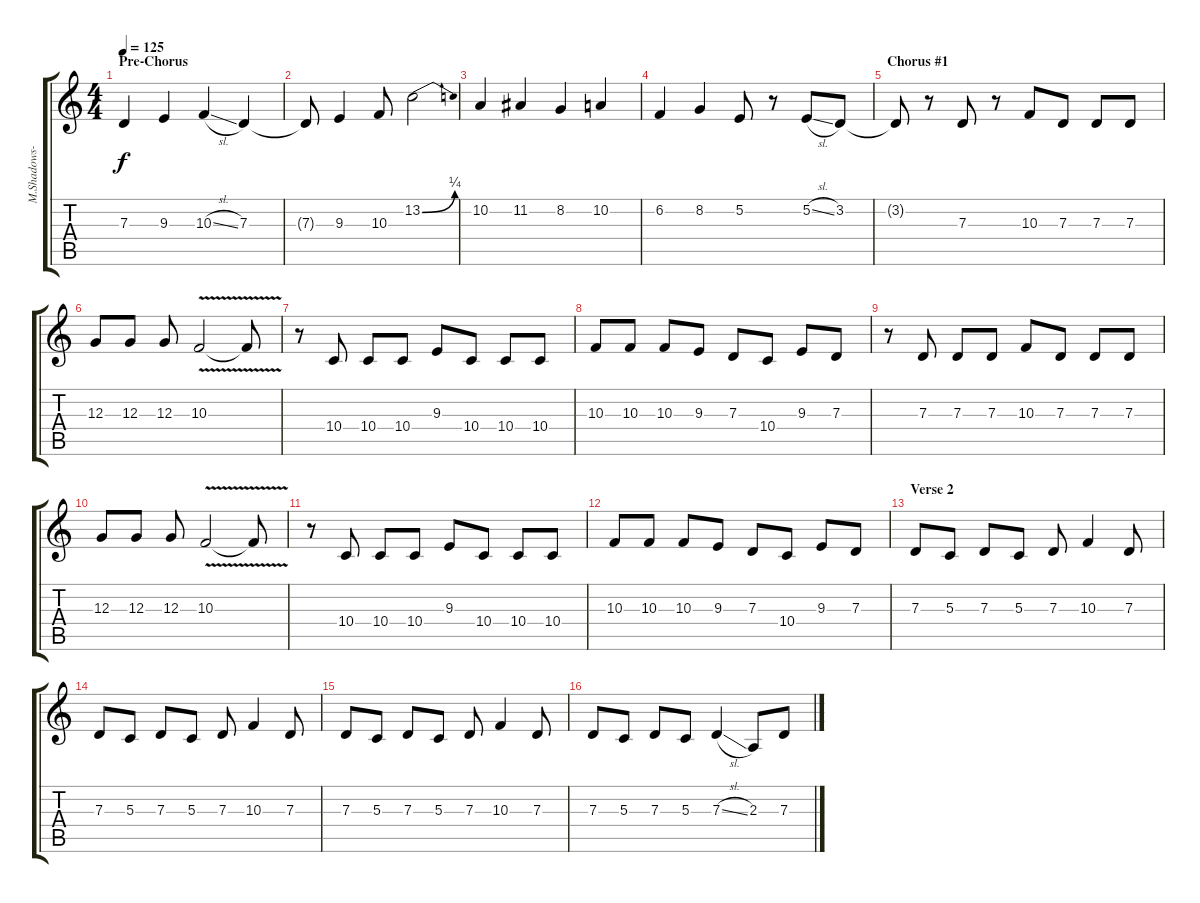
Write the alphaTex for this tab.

\track ("M.Shadows-Vocals" "M.Shadows-") {instrument clarinet}
\staff {score tabs}
\tuning (E4 B3 G3 D3 A2 E2) {hide}
\ts (4 4)
\section ("" "Pre-Chorus")
\tempo 125
\clef g2
\ks c
7.3.4{dy f} 9.3.4 10.3{sl}.4 7.3.4 |
7.3{t}.8 9.3.4 10.3.8 13.2{be (bend 0 0 60 1)}.2 |
10.2.4 11.2.4 8.2.4 10.2.4 |
6.2.4 8.2.4 5.2.8 r.8 5.2{sl}.8 3.2.8 |
\section ("" "Chorus #1")
3.2{t}.8 r.8 7.3.8 r.8 10.3.8 7.3.8 7.3.8 7.3.8 |
12.3.8 12.3.8 12.3.8 10.3{v}.2 10.3{t}.8 |
r.8 10.4.8 10.4.8 10.4.8 9.3.8 10.4.8 10.4.8 10.4.8 |
10.3.8 10.3.8 10.3.8 9.3.8 7.3.8 10.4.8 9.3.8 7.3.8 |
r.8 7.3.8 7.3.8 7.3.8 10.3.8 7.3.8 7.3.8 7.3.8 |
12.3.8 12.3.8 12.3.8 10.3{v}.2 10.3{t}.8 |
r.8 10.4.8 10.4.8 10.4.8 9.3.8 10.4.8 10.4.8 10.4.8 |
10.3.8 10.3.8 10.3.8 9.3.8 7.3.8 10.4.8 9.3.8 7.3.8 |
\section ("" "Verse 2")
7.3.8 5.3.8 7.3.8 5.3.8 7.3.8 10.3.4 7.3.8 |
7.3.8 5.3.8 7.3.8 5.3.8 7.3.8 10.3.4 7.3.8 |
7.3.8 5.3.8 7.3.8 5.3.8 7.3.8 10.3.4 7.3.8 |
7.3.8 5.3.8 7.3.8 5.3.8 7.3{sl}.4 2.3.8 7.3.8
